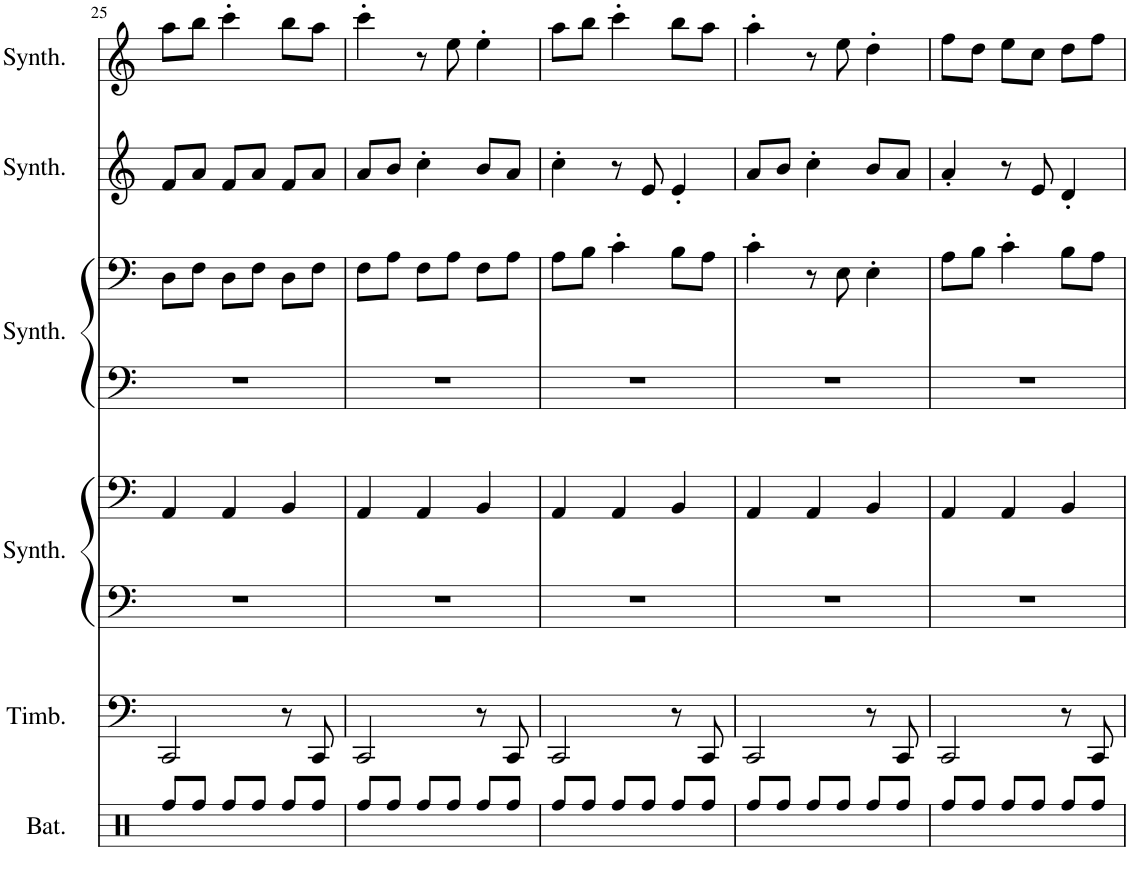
**kern	**kern	**kern	**kern	**kern	**kern	**kern	**kern
*part6	*part5	*part4	*part4	*part3	*part3	*part2	*part1
*staff8	*staff7	*staff6	*staff5	*staff4	*staff3	*staff2	*staff1
*I"Batterie	*I"Timbales	*I"Synthétiseur d'effets	*	*I"Synthétiseur d'effets	*	*I"Synthétiseur d'effets	*I"Synthétiseur d'effets
*I'Bat.	*I'Timb.	*I'Synth.	*	*I'Synth.	*	*I'Synth.	*I'Synth.
!!LO:PB:g=z
*clefX	*clefF4	*clefF4	*clefF4	*clefF4	*clefF4	*clefF4	*clefG2
*k[]	*k[]	*k[]	*k[]	*k[]	*k[]	*k[]	*k[]
*M3/4	*M3/4	*M3/4	*M3/4	*M3/4	*M3/4	*M3/4	*M3/4
=25	=25	=25	=25	=25	=25	=25	=25
8Rff/L	2CC/	2.r	4AA/	2.r	8D\L	8f/L	8aa\L
8Rff/J	.	.	.	.	8F\J	8a/J	8bb\J
8Rff/L	.	.	4AA/	.	8D\L	8f/L	4ccc'\
8Rff/J	.	.	.	.	8F\J	8a/J	.
8Rff/L	8r	.	4BB/	.	8D\L	8f/L	8bb\L
8Rff/J	8CC/	.	.	.	8F\J	8a/J	8aa\J
=26	=26	=26	=26	=26	=26	=26	=26
8Rff/L	2CC/	2.r	4AA/	2.r	8F\L	8a/L	4ccc'\
8Rff/J	.	.	.	.	8A\J	8b/J	.
8Rff/L	.	.	4AA/	.	8F\L	4cc'\	8r
8Rff/J	.	.	.	.	8A\J	.	8ee\
8Rff/L	8r	.	4BB/	.	8F\L	8b/L	4ee'\
8Rff/J	8CC/	.	.	.	8A\J	8a/J	.
=27	=27	=27	=27	=27	=27	=27	=27
8Rff/L	2CC/	2.r	4AA/	2.r	8A\L	4cc'\	8aa\L
8Rff/J	.	.	.	.	8B\J	.	8bb\J
8Rff/L	.	.	4AA/	.	4c'\	8r	4ccc'\
8Rff/J	.	.	.	.	.	8e/	.
8Rff/L	8r	.	4BB/	.	8B\L	4e'/	8bb\L
8Rff/J	8CC/	.	.	.	8A\J	.	8aa\J
=28	=28	=28	=28	=28	=28	=28	=28
8Rff/L	2CC/	2.r	4AA/	2.r	4c'\	8a/L	4aa'\
8Rff/J	.	.	.	.	.	8b/J	.
8Rff/L	.	.	4AA/	.	8r	4cc'\	8r
8Rff/J	.	.	.	.	8E\	.	8ee\
8Rff/L	8r	.	4BB/	.	4E'\	8b/L	4dd'\
8Rff/J	8CC/	.	.	.	.	8a/J	.
=29	=29	=29	=29	=29	=29	=29	=29
8Rff/L	2CC/	2.r	4AA/	2.r	8A\L	4a'/	8ff\L
8Rff/J	.	.	.	.	8B\J	.	8dd\J
8Rff/L	.	.	4AA/	.	4c'\	8r	8ee\L
8Rff/J	.	.	.	.	.	8e/	8cc\J
8Rff/L	8r	.	4BB/	.	8B\L	4d'/	8dd\L
8Rff/J	8CC/	.	.	.	8A\J	.	8ff\J
=	=	=	=	=	=	=	=
*-	*-	*-	*-	*-	*-	*-	*-
